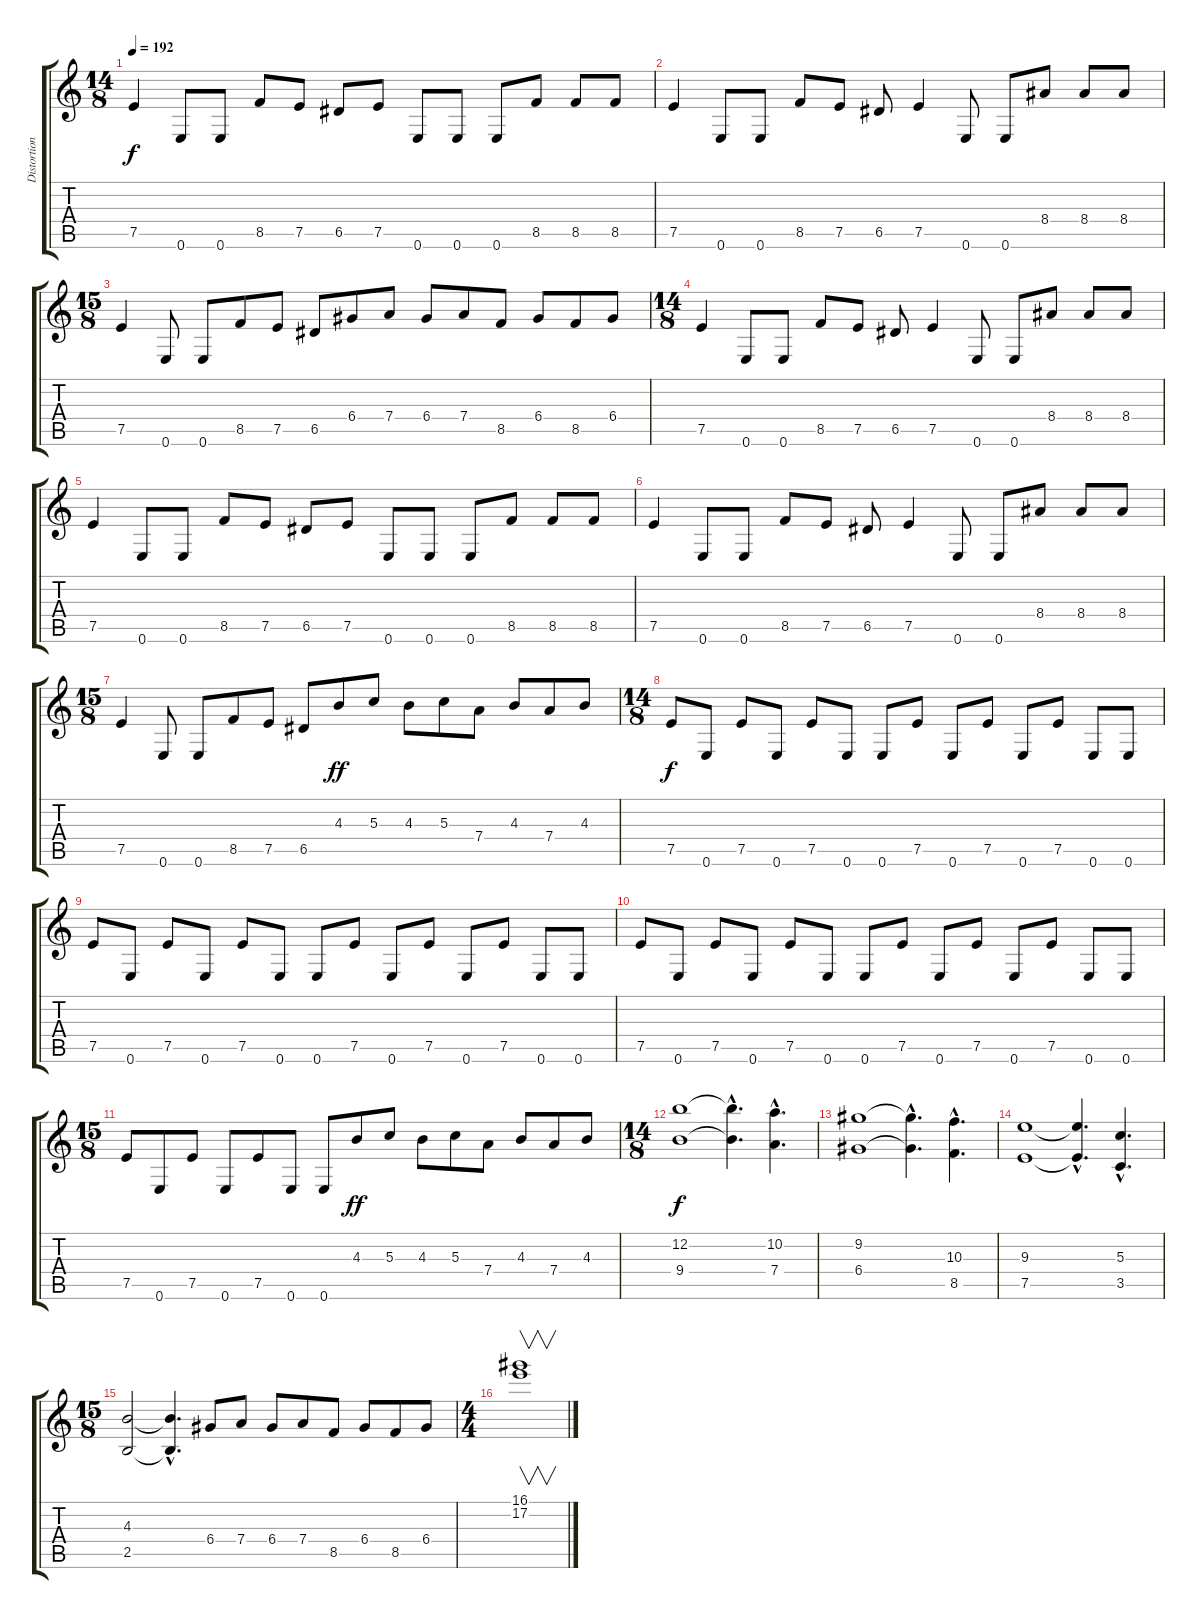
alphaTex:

\track ("Distortion Guitar 2" "Distortion") {instrument distortionguitar}
\staff {score tabs}
\tuning (E4 B3 G3 D3 A2 E2) {hide}
\ts (14 8)
\tempo 192
\clef g2
\ks c
7.5.4{dy f} 0.6.8 0.6.8 8.5.8 7.5.8 6.5.8 7.5.8 0.6.8 0.6.8 0.6.8 8.5.8 8.5.8 8.5.8 |
7.5.4 0.6.8 0.6.8 8.5.8 7.5.8 6.5.8 7.5.4 0.6.8 0.6.8 8.4.8 8.4.8 8.4.8 |
\ts (15 8)
7.5.4 0.6.8 0.6.8 8.5.8 7.5.8 6.5.8 6.4.8 7.4.8 6.4.8 7.4.8 8.5.8 6.4.8 8.5.8 6.4.8 |
\ts (14 8)
7.5.4 0.6.8 0.6.8 8.5.8 7.5.8 6.5.8 7.5.4 0.6.8 0.6.8 8.4.8 8.4.8 8.4.8 |
7.5.4 0.6.8 0.6.8 8.5.8 7.5.8 6.5.8 7.5.8 0.6.8 0.6.8 0.6.8 8.5.8 8.5.8 8.5.8 |
7.5.4 0.6.8 0.6.8 8.5.8 7.5.8 6.5.8 7.5.4 0.6.8 0.6.8 8.4.8 8.4.8 8.4.8 |
\ts (15 8)
7.5.4 0.6.8 0.6.8 8.5.8 7.5.8 6.5.8 4.3.8{dy ff} 5.3.8 4.3.8 5.3.8 7.4.8 4.3.8 7.4.8 4.3.8 |
\ts (14 8)
7.5.8{dy f} 0.6.8 7.5.8 0.6.8 7.5.8 0.6.8 0.6.8 7.5.8 0.6.8 7.5.8 0.6.8 7.5.8 0.6.8 0.6.8 |
7.5.8 0.6.8 7.5.8 0.6.8 7.5.8 0.6.8 0.6.8 7.5.8 0.6.8 7.5.8 0.6.8 7.5.8 0.6.8 0.6.8 |
7.5.8 0.6.8 7.5.8 0.6.8 7.5.8 0.6.8 0.6.8 7.5.8 0.6.8 7.5.8 0.6.8 7.5.8 0.6.8 0.6.8 |
\ts (15 8)
7.5.8 0.6.8 7.5.8 0.6.8 7.5.8 0.6.8 0.6.8 4.3.8{dy ff} 5.3.8 4.3.8 5.3.8 7.4.8 4.3.8 7.4.8 4.3.8 |
\ts (14 8)
(12.2 9.4).1{dy f} (12.2{hac t} 9.4{hac t}).4{d} (10.2{hac} 7.4{hac}).4{d} |
(9.2 6.4).1 (9.2{hac t} 6.4{hac t}).4{d} (10.3{hac} 8.5{hac}).4{d} |
(9.3 7.5).1 (9.3{hac t} 7.5{hac t}).4{d} (5.3{hac} 3.5{hac}).4{d} |
\ts (15 8)
(4.3 2.5).2 (4.3{hac t} 2.5{hac t}).4{d} 6.4.8 7.4.8 6.4.8 7.4.8 8.5.8 6.4.8 8.5.8 6.4.8 |
\ts (4 4)
(16.1 17.2).1{v}
